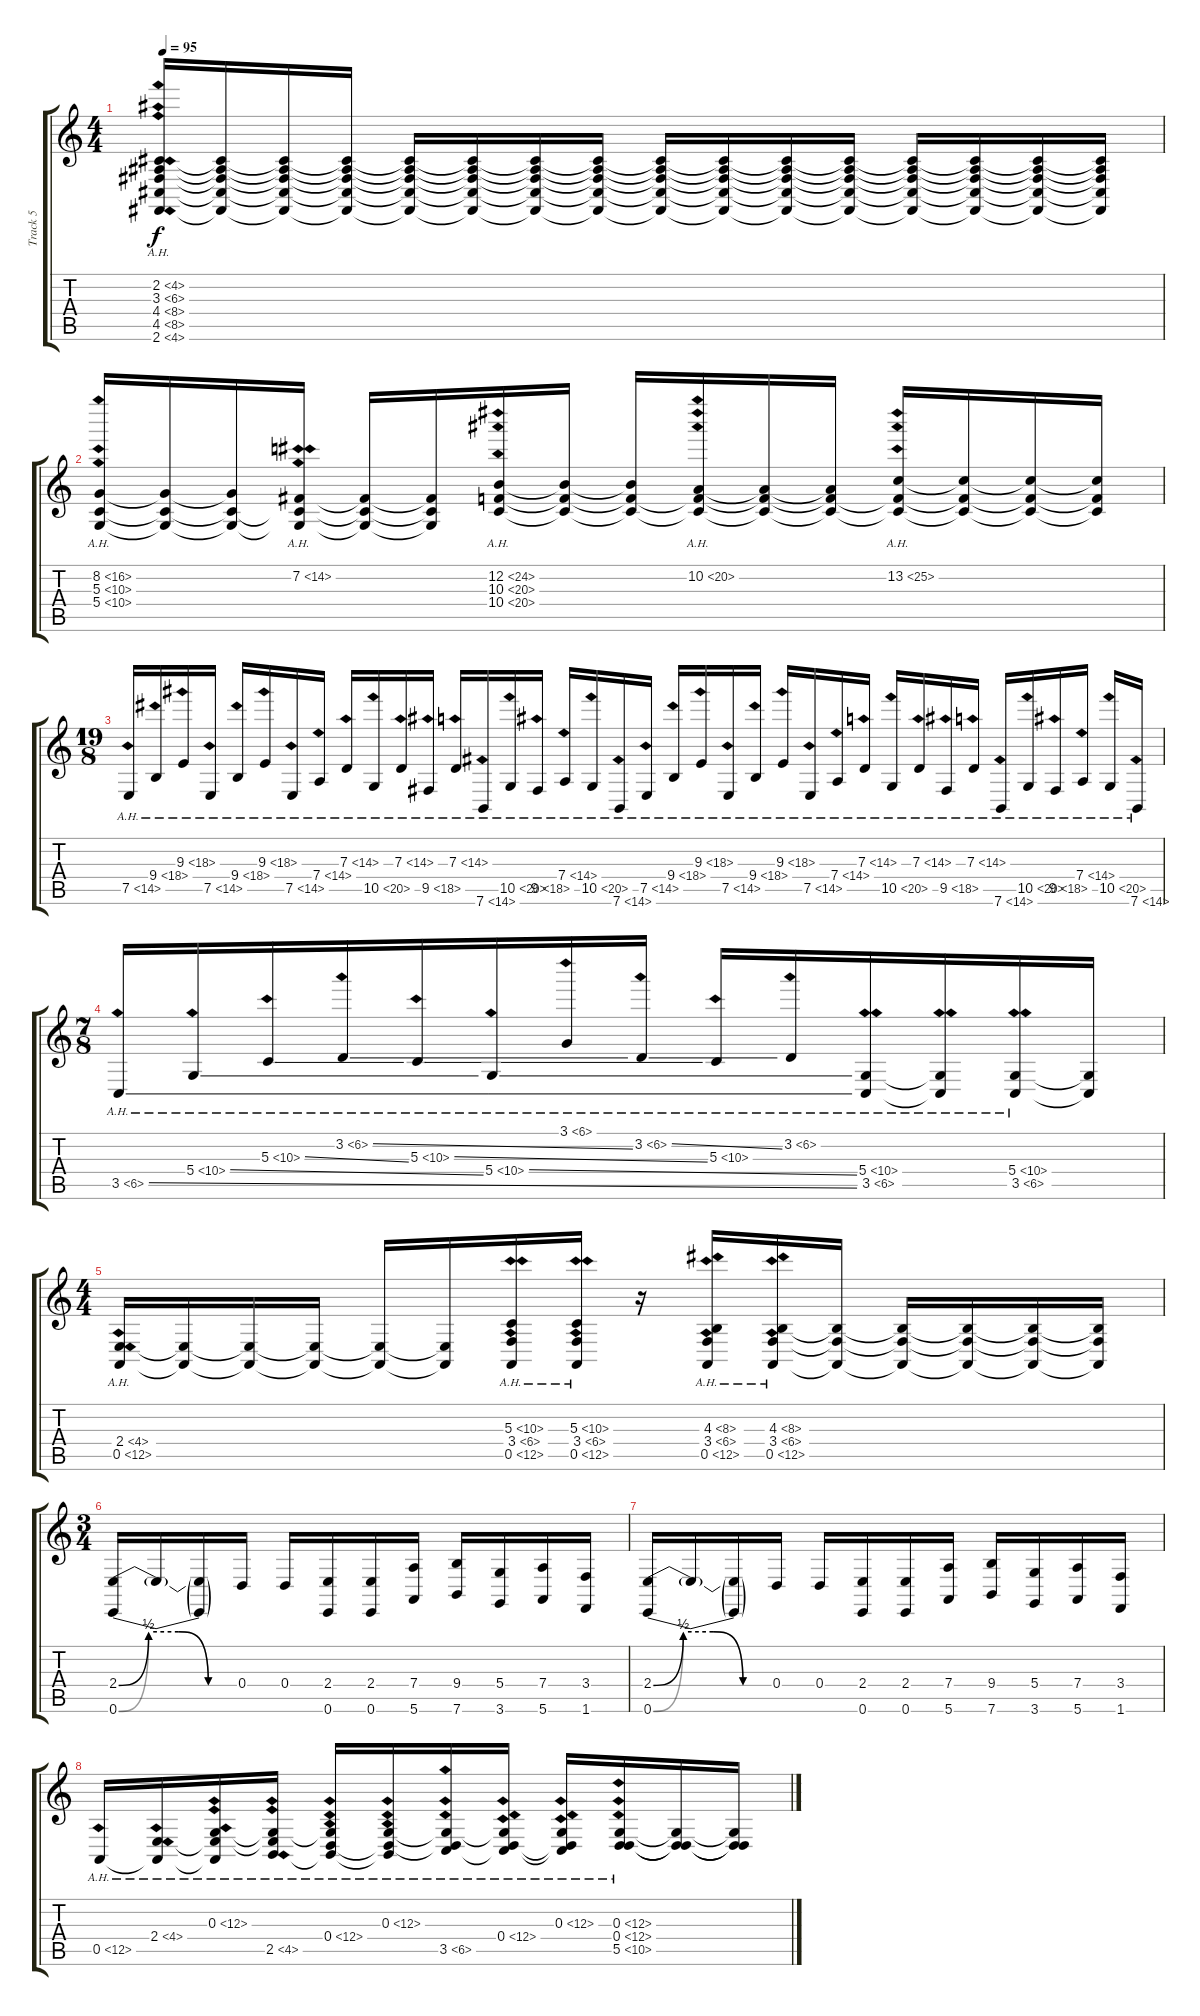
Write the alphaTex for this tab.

\track ("Track 5" "Track 5") {instrument stringensemble1}
\staff {score tabs}
\tuning (E4 B3 G3 D3 A2 E2) {hide}
\ts (4 4)
\tempo 95
\clef g2
\ks c
(2.2{ah 2} 3.3{ah 3} 4.4{ah 4} 4.5{ah 4} 2.6{ah 2}).16{dy f} (2.2{t} 3.3{t} 4.4{t} 4.5{t} 2.6{t}).16 (2.2{t} 3.3{t} 4.4{t} 4.5{t} 2.6{t}).16 (2.2{t} 3.3{t} 4.4{t} 4.5{t} 2.6{t}).16 (2.2{t} 3.3{t} 4.4{t} 4.5{t} 2.6{t}).16 (2.2{t} 3.3{t} 4.4{t} 4.5{t} 2.6{t}).16 (2.2{t} 3.3{t} 4.4{t} 4.5{t} 2.6{t}).16 (2.2{t} 3.3{t} 4.4{t} 4.5{t} 2.6{t}).16 (2.2{t} 3.3{t} 4.4{t} 4.5{t} 2.6{t}).16 (2.2{t} 3.3{t} 4.4{t} 4.5{t} 2.6{t}).16 (2.2{t} 3.3{t} 4.4{t} 4.5{t} 2.6{t}).16 (2.2{t} 3.3{t} 4.4{t} 4.5{t} 2.6{t}).16 (2.2{t} 3.3{t} 4.4{t} 4.5{t} 2.6{t}).16 (2.2{t} 3.3{t} 4.4{t} 4.5{t} 2.6{t}).16 (2.2{t} 3.3{t} 4.4{t} 4.5{t} 2.6{t}).16 (2.2{t} 3.3{t} 4.4{t} 4.5{t} 2.6{t}).16 |
(8.2{ah 8} 5.3{ah 5} 5.4{ah 5}).16 (8.2{t} 5.3{t} 5.4{t}).16 (8.2{t} 5.3{t} 5.4{t}).16 (7.2{ah 7} 5.3{ah 5 t} 5.4{ah 5 t}).16 (7.2{t} 5.3{t} 5.4{t}).16 (7.2{t} 5.3{t} 5.4{t}).16 (12.2{ah 12} 10.3{ah 10} 10.4{ah 10}).16 (12.2{t} 10.3{t} 10.4{t}).16 (12.2{t} 10.3{t} 10.4{t}).16 (10.2{ah 10} 10.3{ah 10 t} 10.4{ah 10 t}).16 (10.2{t} 10.3{t} 10.4{t}).16 (10.2{t} 10.3{t} 10.4{t}).16 (13.2{ah 12} 10.3{ah 10 t} 10.4{ah 10 t}).16 (13.2{t} 10.3{t} 10.4{t}).16 (13.2{t} 10.3{t} 10.4{t}).16 (13.2{t} 10.3{t} 10.4{t}).16 |
\ts (19 8)
7.5{ah 7}.16 9.4{ah 9}.16 9.3{ah 9}.16 7.5{ah 7}.16 9.4{ah 9}.16 9.3{ah 9}.16 7.5{ah 7}.16 7.4{ah 7}.16 7.3{ah 7}.16 10.5{ah 10}.16 7.3{ah 7}.16 9.5{ah 9}.16 7.3{ah 7}.16 7.6{ah 7}.16 10.5{ah 10}.16 9.5{ah 9}.16 7.4{ah 7}.16 10.5{ah 10}.16 7.6{ah 7}.16 7.5{ah 7}.16 9.4{ah 9}.16 9.3{ah 9}.16 7.5{ah 7}.16 9.4{ah 9}.16 9.3{ah 9}.16 7.5{ah 7}.16 7.4{ah 7}.16 7.3{ah 7}.16 10.5{ah 10}.16 7.3{ah 7}.16 9.5{ah 9}.16 7.3{ah 7}.16 7.6{ah 7}.16 10.5{ah 10}.16 9.5{ah 9}.16 7.4{ah 7}.16 10.5{ah 10}.16 7.6{ah 7}.16 |
\ts (7 8)
3.5{ah 3 ss}.16 5.4{ah 5 ss}.16 5.3{ah 5 ss}.16 3.2{ah 3 ss}.16 5.3{ah 5 ss}.16 5.4{ah 5 ss}.16 3.1{ah 3}.16 3.2{ah 3 ss}.16 5.3{ah 5}.16 3.2{ah 3}.16 (5.4{ah 5} 3.5{ah 3}).16 (5.4{ah 5 t} 3.5{ah 3 t}).16 (5.4{ah 5} 3.5{ah 3}).16 (5.4{t} 3.5{t}).16 |
\ts (4 4)
(2.4{ah 2} 0.5{ah 12}).16 (2.4{t} 0.5{t}).16 (2.4{t} 0.5{t}).16 (2.4{t} 0.5{t}).16 (2.4{t} 0.5{t}).16 (2.4{t} 0.5{t}).16 (5.3{ah 5} 3.4{ah 3} 0.5{ah 12}).16 (5.3{ah 5} 3.4{ah 3} 0.5{ah 12}).16 r.16 (4.3{ah 4} 3.4{ah 3} 0.5{ah 12}).16 (4.3{ah 4} 3.4{ah 3} 0.5{ah 12}).16 (4.3{t} 3.4{t} 0.5{t}).16 (4.3{t} 3.4{t} 0.5{t}).16 (4.3{t} 3.4{t} 0.5{t}).16 (4.3{t} 3.4{t} 0.5{t}).16 (4.3{t} 3.4{t} 0.5{t}).16 |
\ts (3 4)
(2.4{be (custom 0 0 15 2 30 2 45 0 60 0)} 0.6{be (custom 0 0 15 2 30 2 45 0 60 0)}).16{instrument lead2sawtooth} 2.4{t}.16 (2.4{t} 0.6{t}).16 0.4.16 0.4.16 (2.4 0.6).16 (2.4 0.6).16 (7.4 5.6).16 (9.4 7.6).16 (5.4 3.6).16 (7.4 5.6).16 (3.4 1.6).16 |
(2.4{be (custom 0 0 15 2 30 2 45 0 60 0)} 0.6{be (custom 0 0 15 2 30 2 45 0 60 0)}).16{instrument lead2sawtooth} 2.4{t}.16 (2.4{t} 0.6{t}).16 0.4.16 0.4.16 (2.4 0.6).16 (2.4 0.6).16 (7.4 5.6).16 (9.4 7.6).16 (5.4 3.6).16 (7.4 5.6).16 (3.4 1.6).16 |
0.5{ah 12}.16{instrument lead2sawtooth} (2.4{ah 2} 0.5{ah 12 t}).16 (0.3{ah 12} 2.4{ah 12 t} 0.5{ah 12 t}).16 (0.3{ah 12 t} 2.4{ah 12 t} 2.5{ah 2}).16 (0.3{ah 12 t} 0.4{ah 12} 2.5{ah 12 t}).16 (0.3{ah 12} 0.4{ah 12 t} 2.5{ah 12 t}).16 (0.3{ah 12 t} 0.4{ah 12 t} 3.5{ah 3}).16 (0.3{ah 12 t} 0.4{ah 12} 3.5{ah 12 t}).16 (0.3{ah 12} 0.4{ah 12 t} 3.5{ah 12 t}).16 (0.3{ah 12} 0.4{ah 12} 5.5{ah 5}).16 (0.3{t} 0.4{t} 5.5{t}).16 (0.3{t} 0.4{t} 5.5{t}).16
